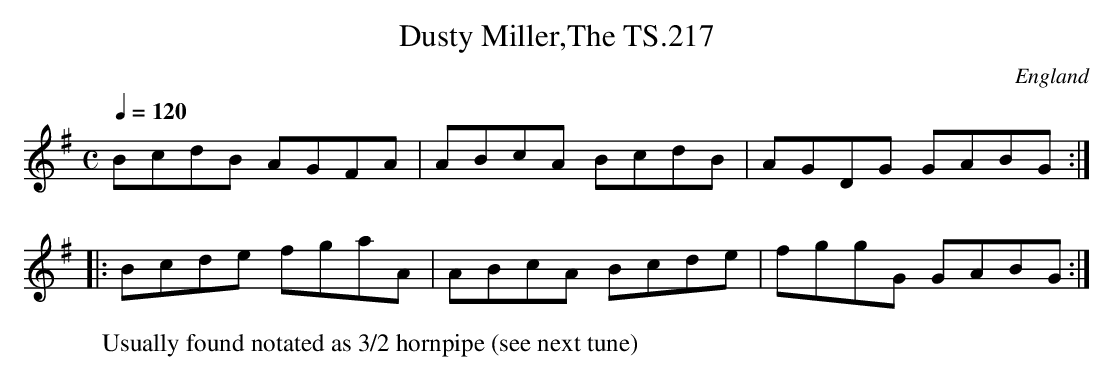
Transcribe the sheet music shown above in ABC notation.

X:1
T:Dusty Miller,The TS.217
M:C
L:1/8
Q:1/4=120
W:Usually found notated as 3/2 hornpipe (see next tune)
O:England
K:G major
BcdB AGFA|ABcA BcdB|AGDG GABG:|!
|:Bcde fgaA|ABcA Bcde|fggG GABG:|]
